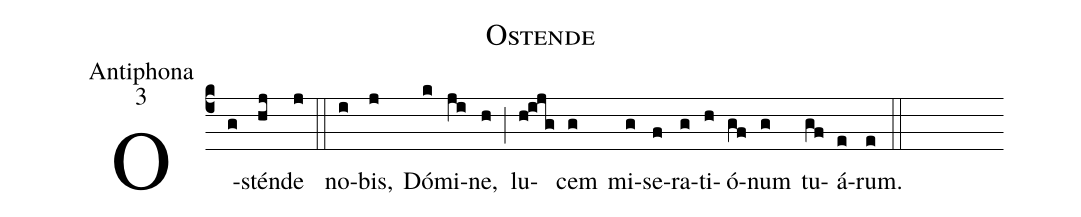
name:Ostende;
office-part:Antiphona;
mode:3;
%%
(c4) O(g)stén(hj)de(j) (::)
no(i)bis,(j) Dó(k)mi(ji)ne,(h) (;) lu(h!ijg)cem(g) mi(g)se(f)ra(g)ti(h)ó(gf)num(g) tu(gf)á(e)rum.(e) (::)
